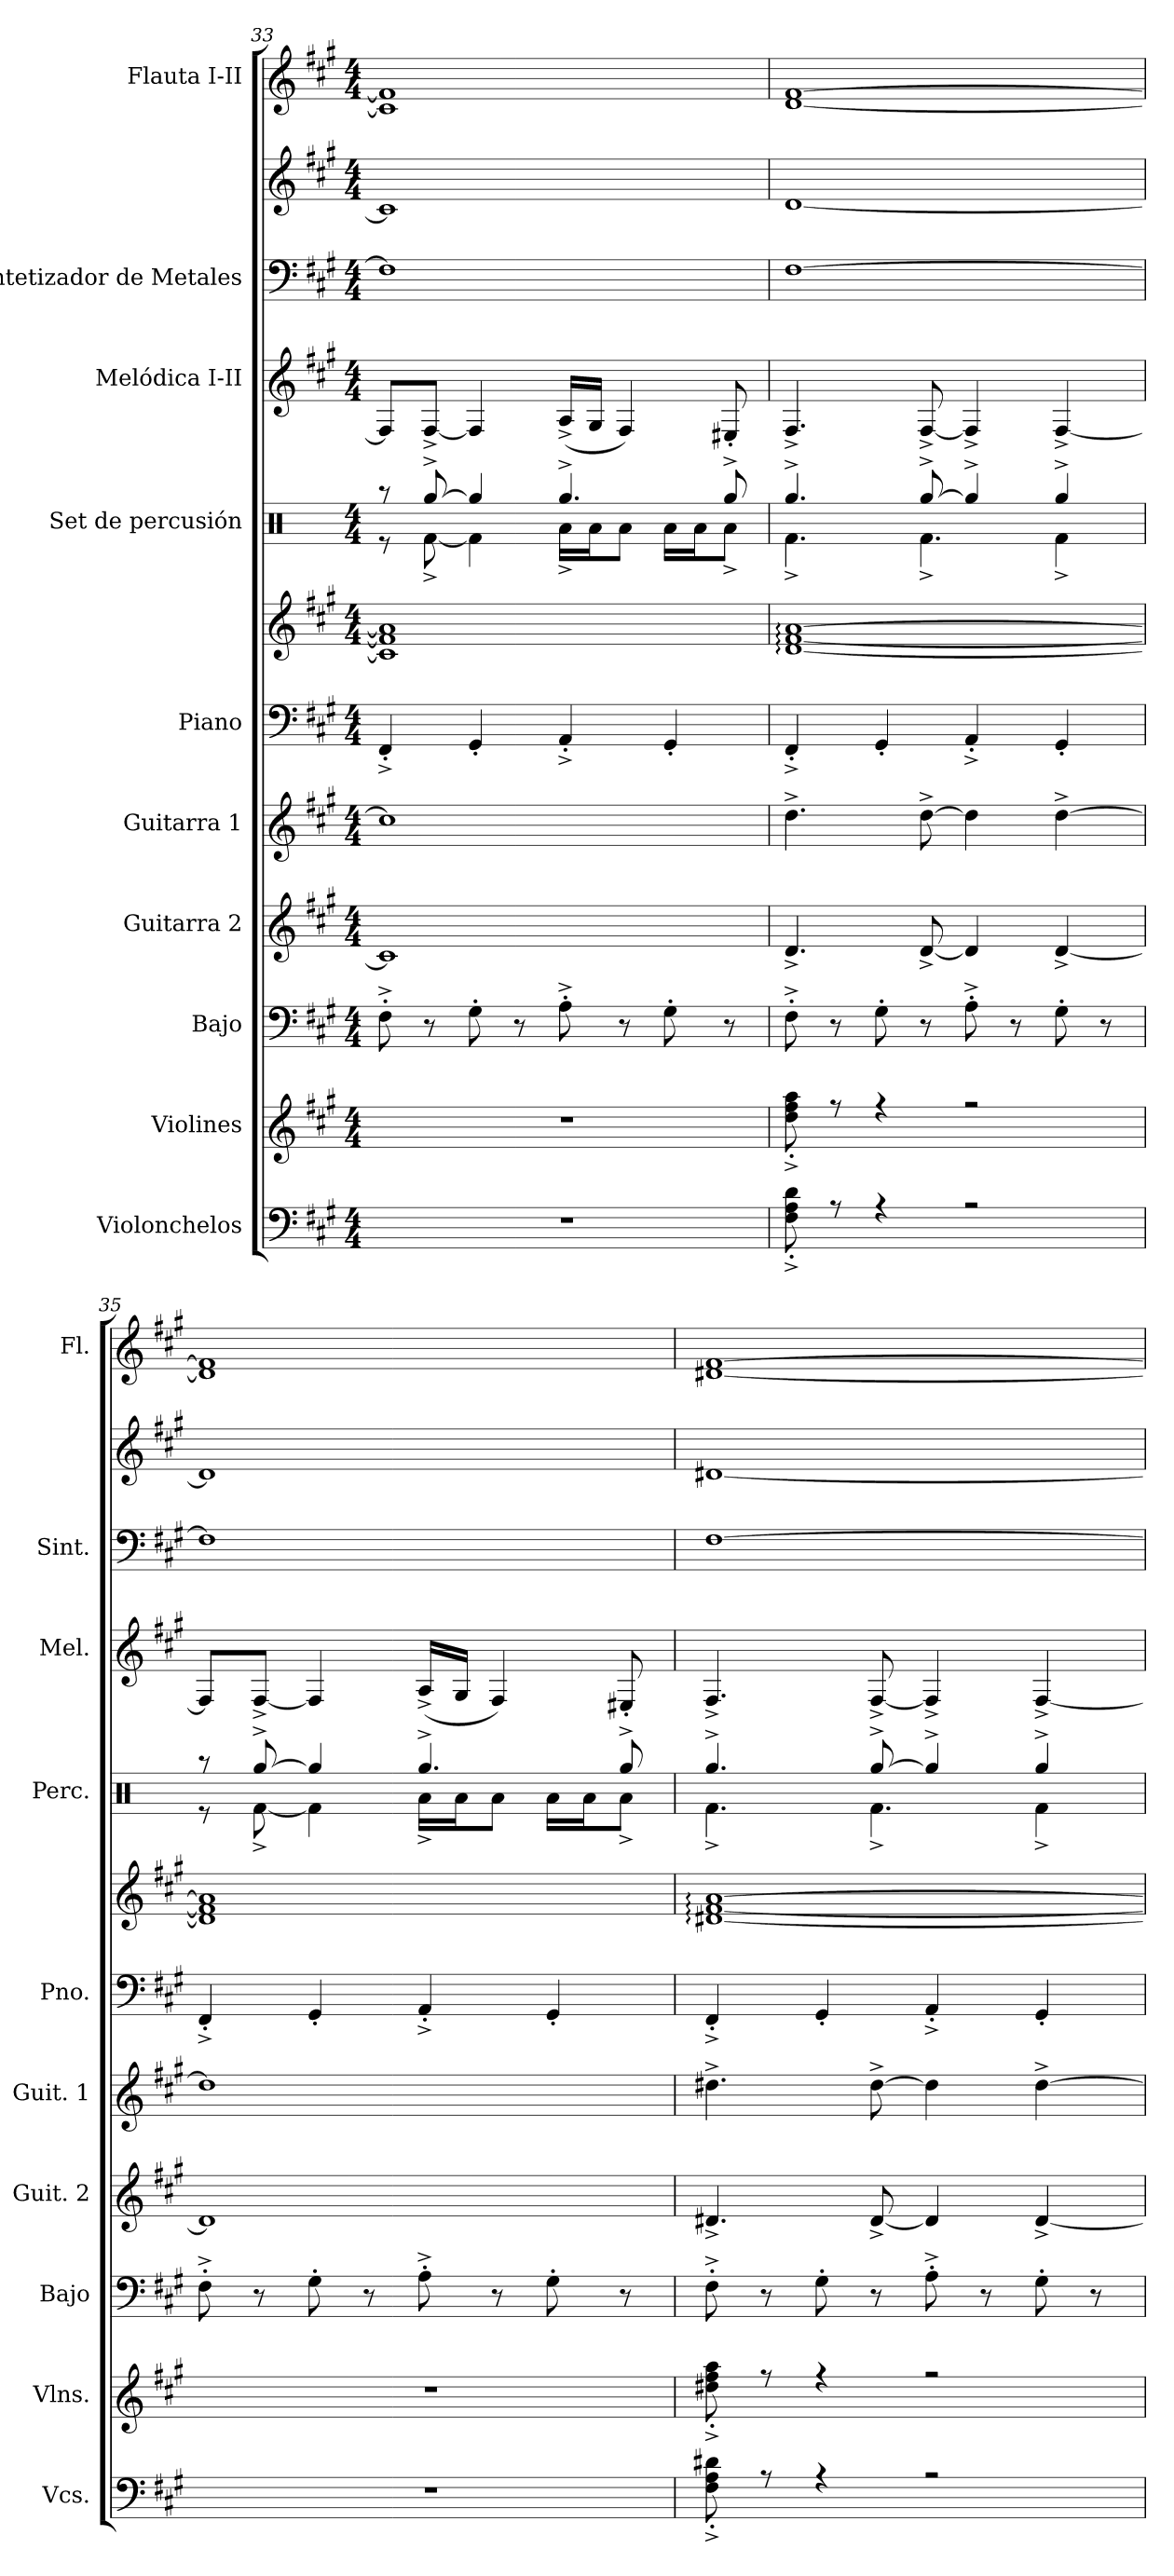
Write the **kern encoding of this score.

**kern	**kern	**kern	**kern	**kern	**kern	**kern	**kern	**kern	**kern	**kern	**kern
*part10	*part9	*part8	*part7	*part6	*part5	*part5	*part4	*part3	*part2	*part2	*part1
*staff12	*staff11	*staff10	*staff9	*staff8	*staff7	*staff6	*staff5	*staff4	*staff3	*staff2	*staff1
*I"Violonchelos	*I"Violines	*I"Bajo	*I"Guitarra 2	*I"Guitarra 1	*I"Piano	*	*I"Set de percusión	*I"Melódica I-II	*I"Sintetizador de Metales	*	*I"Flauta I-II
*I'Vcs.	*I'Vlns.	*I'Bajo	*I'Guit. 2	*I'Guit. 1	*I'Pno.	*	*I'Perc.	*I'Mel.	*I'Sint.	*	*I'Fl.
*clefF4	*clefG2	*clefF4	*clefG2	*clefG2	*clefF4	*clefG2	*clefX	*clefG2	*clefF4	*clefG2	*clefG2
*	*	*ITrd7c12	*ITrd7c12	*ITrd7c12	*	*	*	*	*	*	*
*k[f#c#g#]	*k[f#c#g#]	*k[f#c#g#]	*k[f#c#g#]	*k[f#c#g#]	*k[f#c#g#]	*k[f#c#g#]	*k[]	*k[f#c#g#]	*k[f#c#g#]	*k[f#c#g#]	*k[f#c#g#]
*A:	*A:	*	*	*	*A:	*A:	*	*A:	*A:	*A:	*A:
*M4/4	*M4/4	*M4/4	*M4/4	*M4/4	*M4/4	*M4/4	*M4/4	*M4/4	*M4/4	*M4/4	*M4/4
=33	=33	=33	=33	=33	=33	=33	=33	=33	=33	=33	=33
*	*	*	*	*	*	*	*^	*	*	*	*
1r	1r	8FF#'^\	1C#]	1c#]	4FF#'^/	1c#] 1f#] 1a]	8r	8r	8F#/L]	1F#]	1c#]	1c#] 1f#]
.	.	8r	.	.	.	.	[8Rgg^/	[8Rf^\	[8F#^/J	.	.	.
.	.	8GG#'\	.	.	4GG#'/	.	4Rgg/]	4Rf\]	4F#/]	.	.	.
.	.	8r	.	.	.	.	.	.	.	.	.	.
.	.	8AA'^\	.	.	4AA'^/	.	4.Rgg^/	16Ra^\LL	(16A^/LL	.	.	.
.	.	.	.	.	.	.	.	16Ra\J	16G#/JJ	.	.	.
.	.	8r	.	.	.	.	.	8Ra\J	4F#/)	.	.	.
.	.	8GG#'\	.	.	4GG#'/	.	.	16Ra\LL	.	.	.	.
.	.	.	.	.	.	.	.	16Ra\J	.	.	.	.
.	.	8r	.	.	.	.	8Rgg^/	8Ra^\J	8E#X'/	.	.	.
=34	=34	=34	=34	=34	=34	=34	=34	=34	=34	=34	=34	=34
*^	*^	*	*	*	*	*	*	*	*	*	*	*
1ryy	8F#\'^ 8A\'^ 8d\'^	1ryy	8dd\'^ 8ff#\'^ 8aa\'^	8FF#'^\	4.D^/	4.d^\	4FF#'^/	[1d: [1f#: [1a:	4.Rgg^/	4.Rf^\	4.F#^/	[1F#	[1d	[1d [1f#
.	8rA	.	8rff	8r	.	.	.	.	.	.	.	.	.	.
.	4rA	.	4rff	8GG#'\	.	.	4GG#'/	.	.	.	.	.	.	.
.	.	.	.	8r	[8D^/	[8d^\	.	.	[8Rgg^/	4.Rf^\	[8F#^/	.	.	.
.	2rA	.	2rff	8AA'^\	4D/]	4d\]	4AA'^/	.	4Rgg^/]	.	4F#^/]	.	.	.
.	.	.	.	8r	.	.	.	.	.	.	.	.	.	.
.	.	.	.	8GG#'\	[4D^/	[4d^\	4GG#'/	.	4Rgg^/	4Rf^\	[4F#^/	.	.	.
.	.	.	.	8r	.	.	.	.	.	.	.	.	.	.
*v	*v	*	*	*	*	*	*	*	*	*	*	*	*	*
*	*v	*v	*	*	*	*	*	*	*	*	*	*	*
!!LO:PB:g=z
=35	=35	=35	=35	=35	=35	=35	=35	=35	=35	=35	=35	=35
1r	1r	8FF#'^\	1D]	1d]	4FF#'^/	1d] 1f#] 1a]	8r	8r	8F#/L]	1F#]	1d]	1d] 1f#]
.	.	8r	.	.	.	.	[8Rgg^/	[8Rf^\	[8F#^/J	.	.	.
.	.	8GG#'\	.	.	4GG#'/	.	4Rgg/]	4Rf\]	4F#/]	.	.	.
.	.	8r	.	.	.	.	.	.	.	.	.	.
.	.	8AA'^\	.	.	4AA'^/	.	4.Rgg^/	16Ra^\LL	(16A^/LL	.	.	.
.	.	.	.	.	.	.	.	16Ra\J	16G#/JJ	.	.	.
.	.	8r	.	.	.	.	.	8Ra\J	4F#/)	.	.	.
.	.	8GG#'\	.	.	4GG#'/	.	.	16Ra\LL	.	.	.	.
.	.	.	.	.	.	.	.	16Ra\J	.	.	.	.
.	.	8r	.	.	.	.	8Rgg^/	8Ra^\J	8E#X'/	.	.	.
=36	=36	=36	=36	=36	=36	=36	=36	=36	=36	=36	=36	=36
*^	*^	*	*	*	*	*	*	*	*	*	*	*
1ryy	8F#\'^ 8A\'^ 8d#X\'^	1ryy	8dd#X\'^ 8ff#\'^ 8aa\'^	8FF#'^\	4.D#X^/	4.d#X^\	4FF#'^/	[1d#X: [1f#: [1a:	4.Rgg^/	4.Rf^\	4.F#^/	[1F#	[1d#X	[1d#X [1f#
.	8rA	.	8rff	8r	.	.	.	.	.	.	.	.	.	.
.	4rA	.	4rff	8GG#'\	.	.	4GG#'/	.	.	.	.	.	.	.
.	.	.	.	8r	[8D#^/	[8d#^\	.	.	[8Rgg^/	4.Rf^\	[8F#^/	.	.	.
.	2rA	.	2rff	8AA'^\	4D#/]	4d#\]	4AA'^/	.	4Rgg^/]	.	4F#^/]	.	.	.
.	.	.	.	8r	.	.	.	.	.	.	.	.	.	.
.	.	.	.	8GG#'\	[4D#^/	[4d#^\	4GG#'/	.	4Rgg^/	4Rf^\	[4F#^/	.	.	.
.	.	.	.	8r	.	.	.	.	.	.	.	.	.	.
*v	*v	*	*	*	*	*	*	*	*v	*v	*	*	*	*
*	*v	*v	*	*	*	*	*	*	*	*	*	*
=	=	=	=	=	=	=	=	=	=	=	=
*-	*-	*-	*-	*-	*-	*-	*-	*-	*-	*-	*-
